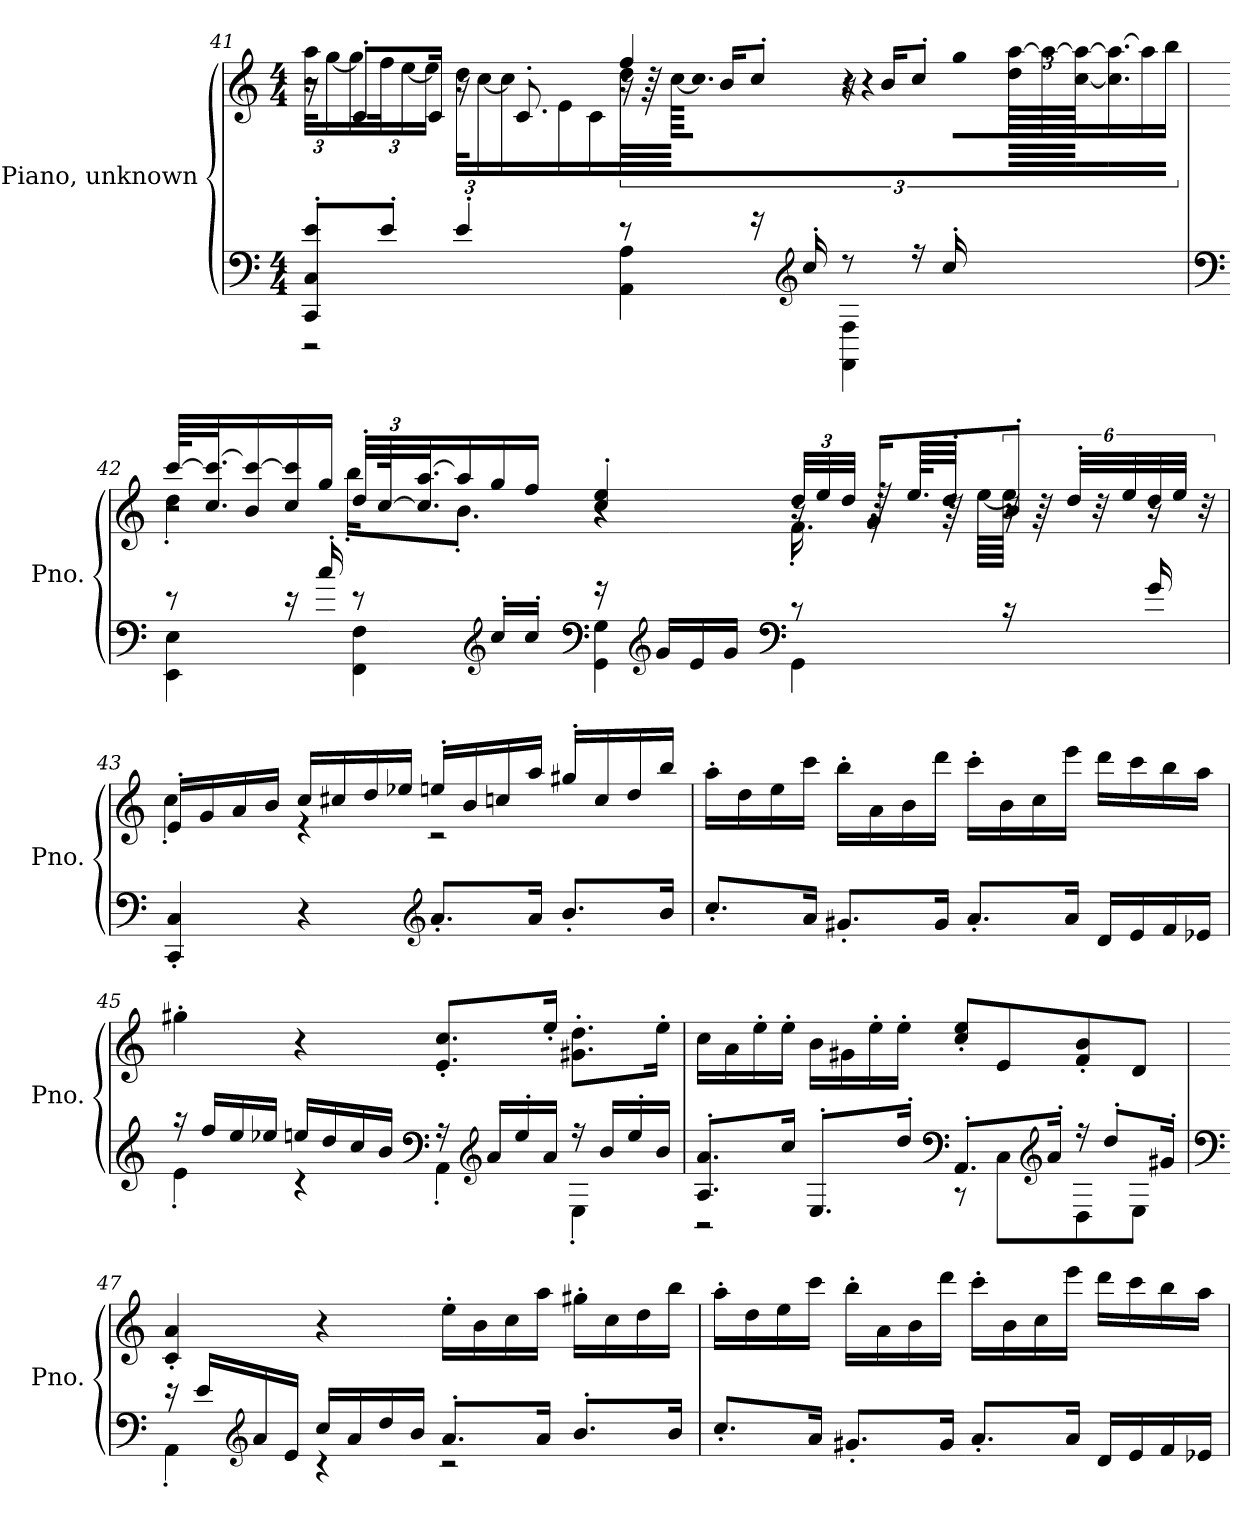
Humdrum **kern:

**kern	**kern
*part1	*part1
*staff2	*staff1
*I"Piano, unknown	*
*I'Pno.	*
!!LO:LB:g=z
*clefF4	*clefG2
*k[]	*k[]
*M4/4	*M4/4
=41	=41
*^	*^
*	*	*	*Xbrackettup
*	*	*	*^
8CC/' 8C/' 8e/'L	2r	2r	48aa\KLL	16r
.	.	.	[24gg\	.
.	.	.	16gg\]	8c'/L
8e'/J	.	.	48ff\K	.
.	.	.	[24ee\	.
.	.	.	16ee\JJ]	16c/Jk
4e'/	.	.	48dd\KLL	16r
.	.	.	[24cc\	.
.	.	.	16cc\]	8.c'/
.	.	.	16e\	.
.	.	.	16c\	.
*	*	*	*brackettup	*
8r	4AA\ 4A\	4ff/	96dd\JJkk	16r
.	.	.	96r	.
.	.	.	[96cc\KKLL	.
.	.	.	16.cc\JJ]	.
.	.	.	.	16b/KL
16r	.	.	16r	8cc'/J
*clefG2	*	*	*	*
16cc'/	.	.	16gg\LL	.
*	*	*	*Xbrackettup	*
8r	4FF\ 4F\	4r	96dd\ [96aa\LL	16r
.	.	.	96aa\_	.
.	.	.	[96cc\ 96aa\_JJ	.
.	.	.	16.cc\] 16.aa\_	.
.	.	.	.	16b/KL
16r	.	.	16aa\]	8cc'/J
16cc'/	.	.	16bb\JJ	.
!!LO:LB:g=z	!!	!!
=42	=42	=42	=42	=42
*clefF4	*	*	*	*
8r	4EE\ 4E\	[64ccc/KLLL	4dd'\	2r
.	.	32.cc/ 32.ccc/_J	.	.
.	.	16b/ 16ccc/_	.	.
16r	.	16cc/ 16ccc/]	.	.
16cc'/	.	16gg/JJ	.	.
8r	4FF\ 4F\	48dd'/LLL	16bb'\KL	.
.	.	[96cc/K	.	.
.	.	48.cc/] [48.aa/J	.	.
.	.	16aa/]	8.b'\J	.
*clefG2	*	*	*	*
16cc'/LL	.	16gg/	.	.
16cc'/JJ	.	16ff/JJ	.	.
*clefF4	*	*	*	*
16r	4GG\ 4G\	4cc/' 4ee/'	4r	4r
*clefG2	*	*	*	*
16g/LL	.	.	.	.
16e/	.	.	.	.
16g/JJ	.	.	.	.
*clefF4	*	*	*	*
8r	4GG\	48dd/LLL	16.f'\	16r
.	.	48ee/	.	.
.	.	48dd/JJJ	.	.
.	.	128r	.	16g/KL
.	.	64.ee/KLLL	.	.
.	.	32dd'/JJJ	64r	.
.	.	.	[64ee\LLLL	.
*	*	*brackettup	*	*
16r	.	48r	64ee\JJJJ]	8b'/J
.	.	.	64r	.
.	.	48dd'/LLL	.	.
.	.	.	32r	.
.	.	48ee/	.	.
16g/	.	48dd/	16r	.
.	.	48ee/JJJ	.	.
.	.	48r	.	.
*v	*v	*	*	*
*	*	*v	*v
!!LO:PB:g=z
=43	=43	=43
4CC/' 4C/'	16e'/LL	4cc'\
.	16g/	.
.	16a/	.
.	16b/JJ	.
4r	16cc/LL	4r
.	16cc#X/	.
.	16dd/	.
.	16ee-X/JJ	.
*clefG2	*	*
8.a'/L	16een'/LL	2r
.	16b/	.
.	16ccn/	.
16a/Jk	16aa/JJ	.
8.b'/L	16gg#X'/LL	.
.	16cc/	.
.	16dd/	.
16b/Jk	16bb/JJ	.
*	*v	*v
=44	=44
8.cc'/L	16aa'\LL
.	16dd\
.	16ee\
16a/Jk	16ccc\JJ
8.g#X'/L	16bb'\LL
.	16a\
.	16b\
16g#/Jk	16ddd\JJ
8.a'/L	16ccc'\LL
.	16b\
.	16cc\
16a/Jk	16eee\JJ
16d/LL	16ddd\LL
16e/	16ccc\
16f/	16bb\
16e-X/JJ	16aa\JJ
!!LO:LB:g=z
=45	=45
*^	*
16r	4e'\	4gg#X'\
16ff/LL	.	.
16ee/	.	.
16ee-X/JJ	.	.
16een/LL	4r	4r
16dd/	.	.
16cc/	.	.
16b/JJ	.	.
*clefF4	*	*
16r	4AA'\	8.e/' 8.cc/'L
*clefG2	*	*
16a/LL	.	.
16ee'/	.	.
16a/JJ	.	16ee'/Jk
16r	4E'\	8.g#X\' 8.dd\'L
16b/LL	.	.
16ee'/	.	.
16b/JJ	.	16ee'\Jk
=46	=46	=46
8.A/' 8.a/'L	2r	16cc\LL
.	.	16a\
.	.	16ee'\
16cc/Jk	.	16ee'\JJ
8.E'/L	.	16b\LL
.	.	16g#X\
.	.	16ee'\
16dd'/Jk	.	16ee'\JJ
*clefF4	*	*
8.AA'/L	8r	8cc/' 8ee/'L
.	8C\L	8e/
*clefG2	*	*
16a'/Jk	.	.
16r	8D\	8f/' 8b/'
8dd'/L	.	.
.	8E\J	8d/J
16g#X'/Jk	.	.
!!LO:LB:g=z
=47	=47	=47
*clefF4	*	*
16r	4AA'\	4c/' 4a/'
16e/LL	.	.
*clefG2	*	*
16a/	.	.
16e/JJ	.	.
16cc/LL	4r	4r
16a/	.	.
16dd/	.	.
16b/JJ	.	.
8.a'/L	2r	16ee'\LL
.	.	16b\
.	.	16cc\
16a/Jk	.	16aa\JJ
8.b'/L	.	16gg#X'\LL
.	.	16cc\
.	.	16dd\
16b/Jk	.	16bb\JJ
*v	*v	*
=48	=48
8.cc'/L	16aa'\LL
.	16dd\
.	16ee\
16a/Jk	16ccc\JJ
8.g#X'/L	16bb'\LL
.	16a\
.	16b\
16g#/Jk	16ddd\JJ
8.a'/L	16ccc'\LL
.	16b\
.	16cc\
16a/Jk	16eee\JJ
16d/LL	16ddd\LL
16e/	16ccc\
16f/	16bb\
16e-X/JJ	16aa\JJ
=	=
*-	*-
